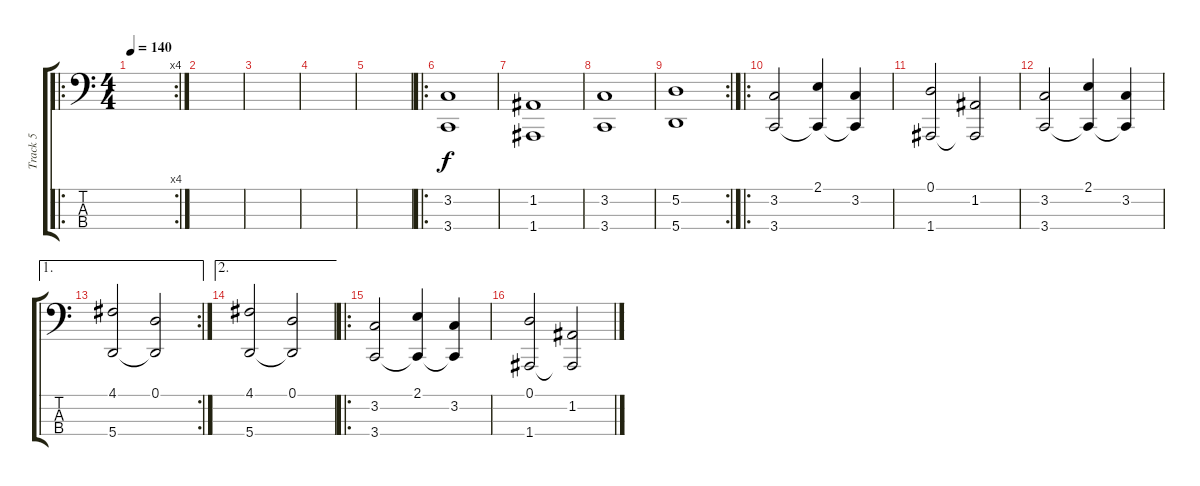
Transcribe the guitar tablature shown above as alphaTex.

\track ("Track 5" "Track 5") {instrument electricbassfinger}
\staff {score tabs}
\tuning (D2 A1 E1 A0) {hide}
\ro
\rc 4
\ts (4 4)
\tempo 140
\clef f4
\ks c
|
|
|
|
|
\ro
(3.2 3.4).1 |
(1.2 1.4).1 |
(3.2 3.4).1 |
\rc 2
(5.2 5.4).1 |
\ro
(3.2 3.4).2 (2.1 3.4{t}).4 (3.2 3.4{t}).4 |
(0.1 1.4).2 (1.2 1.4{t}).2 |
(3.2 3.4).2 (2.1 3.4{t}).4 (3.2 3.4{t}).4 |
\ae 1
\rc 2
(4.1 5.4).2 (0.1 5.4{t}).2 |
\ae 2
(4.1 5.4).2 (0.1 5.4{t}).2 |
\ro
(3.2 3.4).2 (2.1 3.4{t}).4 (3.2 3.4{t}).4 |
(0.1 1.4).2 (1.2 1.4{t}).2
